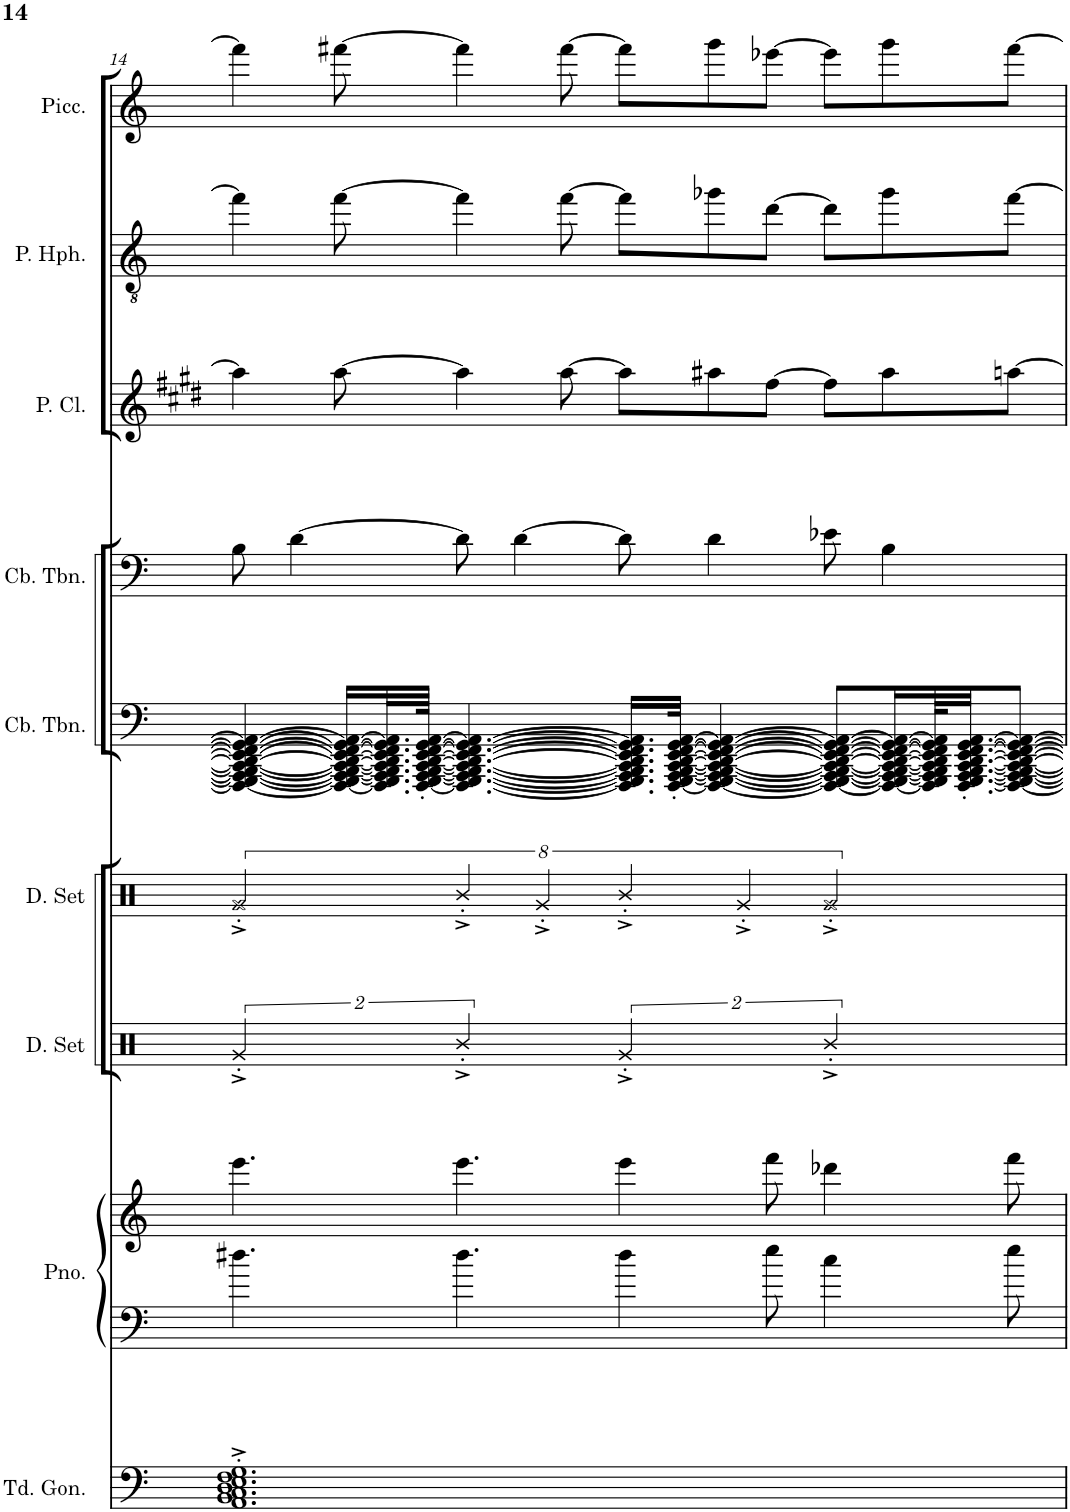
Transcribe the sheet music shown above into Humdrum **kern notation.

**kern	**kern	**kern	**kern	**kern	**kern	**kern	**kern	**kern	**kern
*part9	*part8	*part8	*part7	*part6	*part5	*part4	*part3	*part2	*part1
*staff10	*staff9	*staff8	*staff7	*staff6	*staff5	*staff4	*staff3	*staff2	*staff1
*I"Tuned Gongs	*I"Piano	*	*I"Drumset	*I"Drumset	*I"Contrabass Trombone	*I"Contrabass Trombone	*I"Piccolo Clarinet	*I"Piccolo Heckelphone	*I"Piccolo
*I'Td. Gon.	*I'Pno.	*	*I'D. Set	*I'D. Set	*I'Cb. Tbn.	*I'Cb. Tbn.	*I'P. Cl.	*I'P. Hph.	*I'Picc.
!!LO:PB:g=z
*clefF4	*clefF4	*clefG2	*clefX	*clefX	*clefF4	*clefF4	*clefG2	*clefGv2	*clefG2
*	*	*	*	*	*	*	*Trd-5c-8	*	*Trd-7c-12
*k[]	*k[]	*k[]	*k[]	*k[]	*k[]	*k[]	*k[f#c#g#d#]	*k[]	*k[]
*M12/8	*M12/8	*M12/8	*M12/8	*M12/8	*M12/8	*M12/8	*M12/8	*M12/8	*M12/8
=14	=14	=14	=14	=14	=14	=14	=14	=14	=14
1.AA'^ 1.BB'^ 1.C'^ 1.D'^ 1.E'^ 1.F'^ 1.G'^	4.dd#X\	4.eee\	8%3Rg'^/	8%3Rg'^/	4FFF/_ 4GGG/_ 4AAA/_ 4BBB/_ 4CC/_ 4DD/_ 4EE/_ 4FF/_ 4GG/_ 4AA/_	8B\	4aa\]	4ff\]	4fff#\]
.	.	.	.	.	.	[4d\	.	.	.
.	.	.	.	.	16FFF/_ 16GGG/_ 16AAA/_ 16BBB/_ 16CC/_ 16DD/_ 16EE/_ 16FF/_ 16GG/_ 16AA/_LL	.	[8aa\	[8ff\	[8fff#X\
.	.	.	.	.	32.FFF/] 32.GGG/] 32.AAA/] 32.BBB/] 32.CC/] 32.DD/] 32.EE/] 32.FF/] 32.GG/] 32.AA/]L	.	.	.	.
.	.	.	.	.	[64FFF/' [64GGG/' [64AAA/' [64BBB/' [64CC/' [64DD/' [64EE/' [64FF/' [64GG/' [64AA/'JJJk	.	.	.	.
.	4.dd#\	4.eee\	8%3R'^/	16%3R'^/	4.FFF/_ 4.GGG/_ 4.AAA/_ 4.BBB/_ 4.CC/_ 4.DD/_ 4.EE/_ 4.FF/_ 4.GG/_ 4.AA/_	8d\]	4aa\]	4ff\]	4fff#\]
.	.	.	.	.	.	[4d\	.	.	.
.	.	.	.	16%3Rg'^/	.	.	.	.	.
.	.	.	.	.	.	.	[8aa\	[8ff\	[8fff#\
.	4dd#\	4eee\	8%3Rg'^/	16%3R'^/	16.FFF/] 16.GGG/] 16.AAA/] 16.BBB/] 16.CC/] 16.DD/] 16.EE/] 16.FF/] 16.GG/] 16.AA/]LL	8d\]	8aa\L]	8ff\L]	8fff#\L]
.	.	.	.	.	[32FFF/' [32GGG/' [32AAA/' [32BBB/' [32CC/' [32DD/' [32EE/' [32FF/' [32GG/' [32AA/'JJk	.	.	.	.
.	.	.	.	.	4FFF/_ 4GGG/_ 4AAA/_ 4BBB/_ 4CC/_ 4DD/_ 4EE/_ 4FF/_ 4GG/_ 4AA/_	4d\	8aa#X\	8gg-X\	8ggg\
.	.	.	.	16%3Rg'^/	.	.	.	.	.
.	8ee\	8fff\	.	.	.	.	[8ff#\J	[8dd\J	[8eee-X\J
.	4cc\	4ddd-X\	8%3R'^/	8%3Rg'^/	8FFF/_ 8GGG/_ 8AAA/_ 8BBB/_ 8CC/_ 8DD/_ 8EE/_ 8FF/_ 8GG/_ 8AA/_L	8e-X\	8ff#\L]	8dd\L]	8eee-\L]
.	.	.	.	.	16FFF/_ 16GGG/_ 16AAA/_ 16BBB/_ 16CC/_ 16DD/_ 16EE/_ 16FF/_ 16GG/_ 16AA/_L	4B\	8aa#\	8gg-\	8ggg\
.	.	.	.	.	64FFF/] 64GGG/] 64AAA/] 64BBB/] 64CC/] 64DD/] 64EE/] 64FF/] 64GG/] 64AA/]KL	.	.	.	.
.	.	.	.	.	[32.FFF/' [32.GGG/' [32.AAA/' [32.BBB/' [32.CC/' [32.DD/' [32.EE/' [32.FF/' [32.GG/' [32.AA/'JJ	.	.	.	.
.	8ee\	8fff\	.	.	8FFF/_ 8GGG/_ 8AAA/_ 8BBB/_ 8CC/_ 8DD/_ 8EE/_ 8FF/_ 8GG/_ 8AA/_J	.	[8aan\J	[8ff\J	[8fff#\J
=	=	=	=	=	=	=	=	=	=
*-	*-	*-	*-	*-	*-	*-	*-	*-	*-
